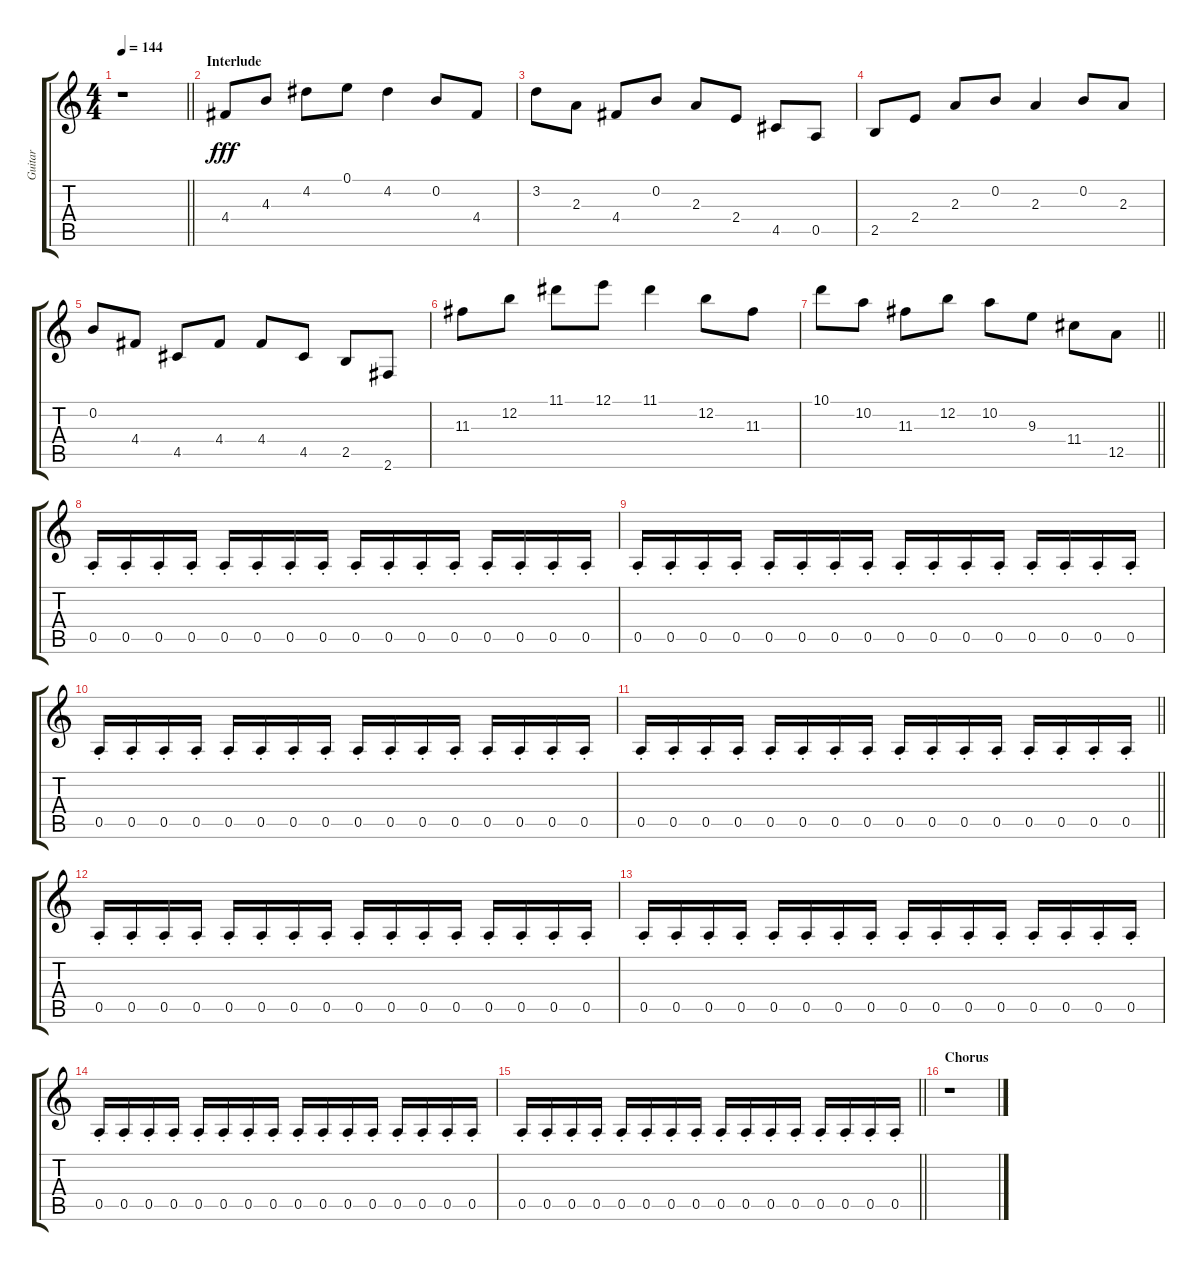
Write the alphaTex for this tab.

\track ("Guitar" "Guitar") {instrument electricguitarclean}
\staff {score tabs}
\tuning (E4 B3 G3 D3 A2 E2) {hide}
\ts (4 4)
\tempo 144
\clef g2
\barLineRight lightlight
\ks c
r.1{dy fff} |
\section ("" "Interlude")
4.4.8{volume 10 instrument electricguitarmuted} 4.3.8 4.2.8 0.1.8 4.2.4 0.2.8 4.4.8 |
3.2.8 2.3.8 4.4.8 0.2.8 2.3.8 2.4.8 4.5.8 0.5.8 |
2.5.8 2.4.8 2.3.8 0.2.8 2.3.4 0.2.8 2.3.8 |
0.2.8 4.4.8 4.5.8 4.4.8 4.4.8 4.5.8 2.5.8 2.6.8 |
11.3.8 12.2.8 11.1.8 12.1.8 11.1.4 12.2.8 11.3.8 |
\barLineRight lightlight
10.1.8 10.2.8 11.3.8 12.2.8 10.2.8 9.3.8 11.4.8 12.5.8 |
0.5{st}.16{volume 7} 0.5{st}.16 0.5{st}.16 0.5{st}.16 0.5{st}.16 0.5{st}.16 0.5{st}.16 0.5{st}.16 0.5{st}.16 0.5{st}.16 0.5{st}.16 0.5{st}.16 0.5{st}.16 0.5{st}.16 0.5{st}.16 0.5{st}.16 |
0.5{st}.16 0.5{st}.16 0.5{st}.16 0.5{st}.16 0.5{st}.16 0.5{st}.16 0.5{st}.16 0.5{st}.16 0.5{st}.16 0.5{st}.16 0.5{st}.16 0.5{st}.16 0.5{st}.16 0.5{st}.16 0.5{st}.16 0.5{st}.16 |
0.5{st}.16 0.5{st}.16 0.5{st}.16 0.5{st}.16 0.5{st}.16 0.5{st}.16 0.5{st}.16 0.5{st}.16 0.5{st}.16 0.5{st}.16 0.5{st}.16 0.5{st}.16 0.5{st}.16 0.5{st}.16 0.5{st}.16 0.5{st}.16 |
\barLineRight lightlight
0.5{st}.16 0.5{st}.16 0.5{st}.16 0.5{st}.16 0.5{st}.16 0.5{st}.16 0.5{st}.16 0.5{st}.16 0.5{st}.16 0.5{st}.16 0.5{st}.16 0.5{st}.16 0.5{st}.16 0.5{st}.16 0.5{st}.16 0.5{st}.16 |
0.5{st}.16 0.5{st}.16 0.5{st}.16 0.5{st}.16 0.5{st}.16 0.5{st}.16 0.5{st}.16 0.5{st}.16 0.5{st}.16 0.5{st}.16 0.5{st}.16 0.5{st}.16 0.5{st}.16 0.5{st}.16 0.5{st}.16 0.5{st}.16 |
0.5{st}.16 0.5{st}.16 0.5{st}.16 0.5{st}.16 0.5{st}.16 0.5{st}.16 0.5{st}.16 0.5{st}.16 0.5{st}.16 0.5{st}.16 0.5{st}.16 0.5{st}.16 0.5{st}.16 0.5{st}.16 0.5{st}.16 0.5{st}.16 |
0.5{st}.16 0.5{st}.16 0.5{st}.16 0.5{st}.16 0.5{st}.16 0.5{st}.16 0.5{st}.16 0.5{st}.16 0.5{st}.16 0.5{st}.16 0.5{st}.16 0.5{st}.16 0.5{st}.16 0.5{st}.16 0.5{st}.16 0.5{st}.16 |
\barLineRight lightlight
0.5{st}.16 0.5{st}.16 0.5{st}.16 0.5{st}.16 0.5{st}.16 0.5{st}.16 0.5{st}.16 0.5{st}.16 0.5{st}.16 0.5{st}.16 0.5{st}.16 0.5{st}.16 0.5{st}.16 0.5{st}.16 0.5{st}.16 0.5{st}.16 |
\section ("" "Chorus")
r.1
